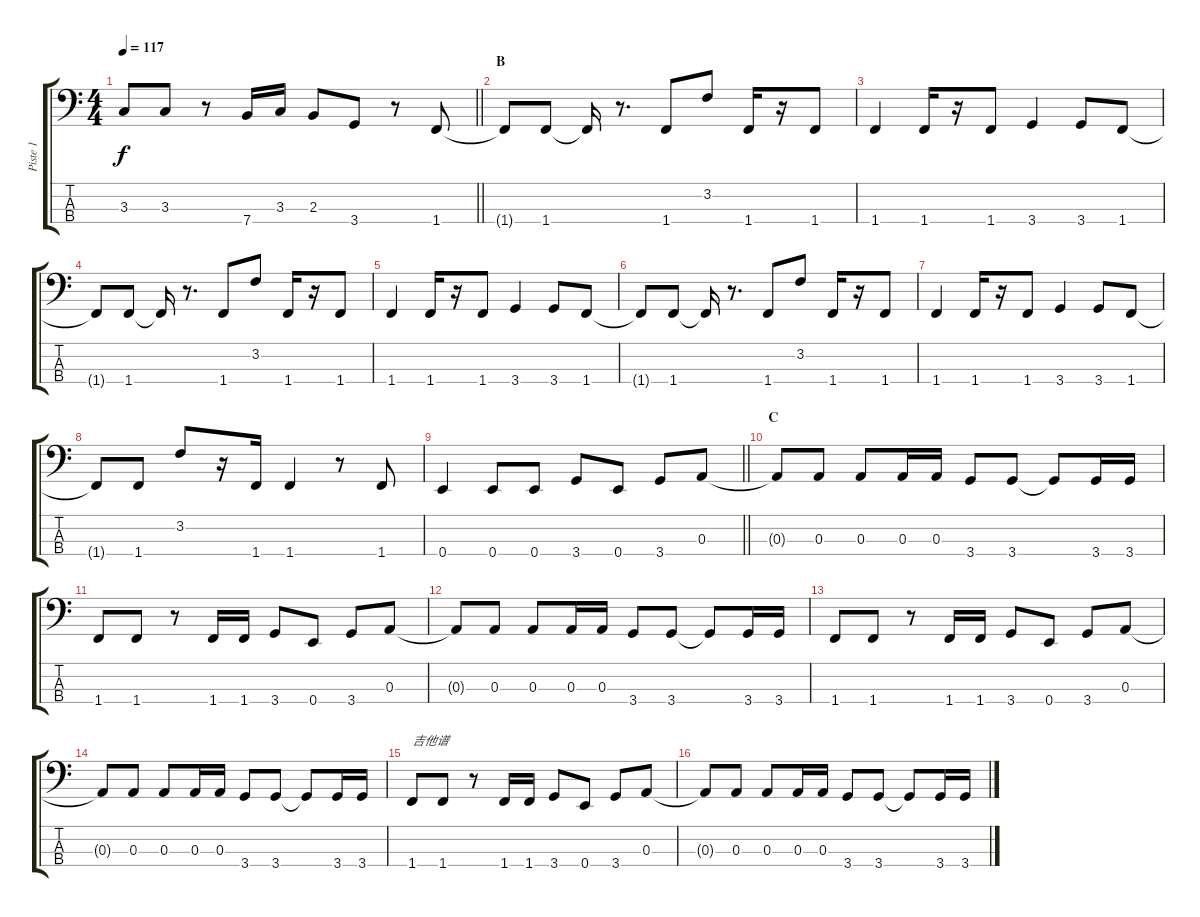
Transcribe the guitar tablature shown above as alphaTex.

\track ("Piste 1" "Piste 1") {instrument electricbassfinger}
\staff {score tabs}
\tuning (G2 D2 A1 E1) {hide}
\ts (4 4)
\tempo 117
\clef f4
\barLineRight lightlight
\ks c
3.3.8{dy f} 3.3.8 r.8 7.4.16 3.3.16 2.3.8 3.4.8 r.8 1.4.8 |
\section ("" "B")
1.4{t}.8 1.4.8 1.4{t}.16 r.8{d} 1.4.8 3.2.8 1.4.16 r.16 1.4.8 |
1.4.4 1.4.16 r.16 1.4.8 3.4.4 3.4.8 1.4.8 |
1.4{t}.8 1.4.8 1.4{t}.16 r.8{d} 1.4.8 3.2.8 1.4.16 r.16 1.4.8 |
1.4.4 1.4.16 r.16 1.4.8 3.4.4 3.4.8 1.4.8 |
1.4{t}.8 1.4.8 1.4{t}.16 r.8{d} 1.4.8 3.2.8 1.4.16 r.16 1.4.8 |
1.4.4 1.4.16 r.16 1.4.8 3.4.4 3.4.8 1.4.8 |
1.4{t}.8 1.4.8 3.2.8 r.16 1.4.16 1.4.4 r.8 1.4.8 |
\barLineRight lightlight
0.4.4 0.4.8 0.4.8 3.4.8 0.4.8 3.4.8 0.3.8 |
\section ("" "C")
0.3{t}.8 0.3.8 0.3.8 0.3.16 0.3.16 3.4.8 3.4.8 3.4{t}.8 3.4.16 3.4.16 |
1.4.8 1.4.8 r.8 1.4.16 1.4.16 3.4.8 0.4.8 3.4.8 0.3.8 |
0.3{t}.8 0.3.8 0.3.8 0.3.16 0.3.16 3.4.8 3.4.8 3.4{t}.8 3.4.16 3.4.16 |
1.4.8 1.4.8 r.8 1.4.16 1.4.16 3.4.8 0.4.8 3.4.8 0.3.8 |
0.3{t}.8 0.3.8 0.3.8 0.3.16 0.3.16 3.4.8 3.4.8 3.4{t}.8 3.4.16 3.4.16 |
1.4.8{txt "吉他谱"} 1.4.8 r.8 1.4.16 1.4.16 3.4.8 0.4.8 3.4.8 0.3.8 |
0.3{t}.8 0.3.8 0.3.8 0.3.16 0.3.16 3.4.8 3.4.8 3.4{t}.8 3.4.16 3.4.16
